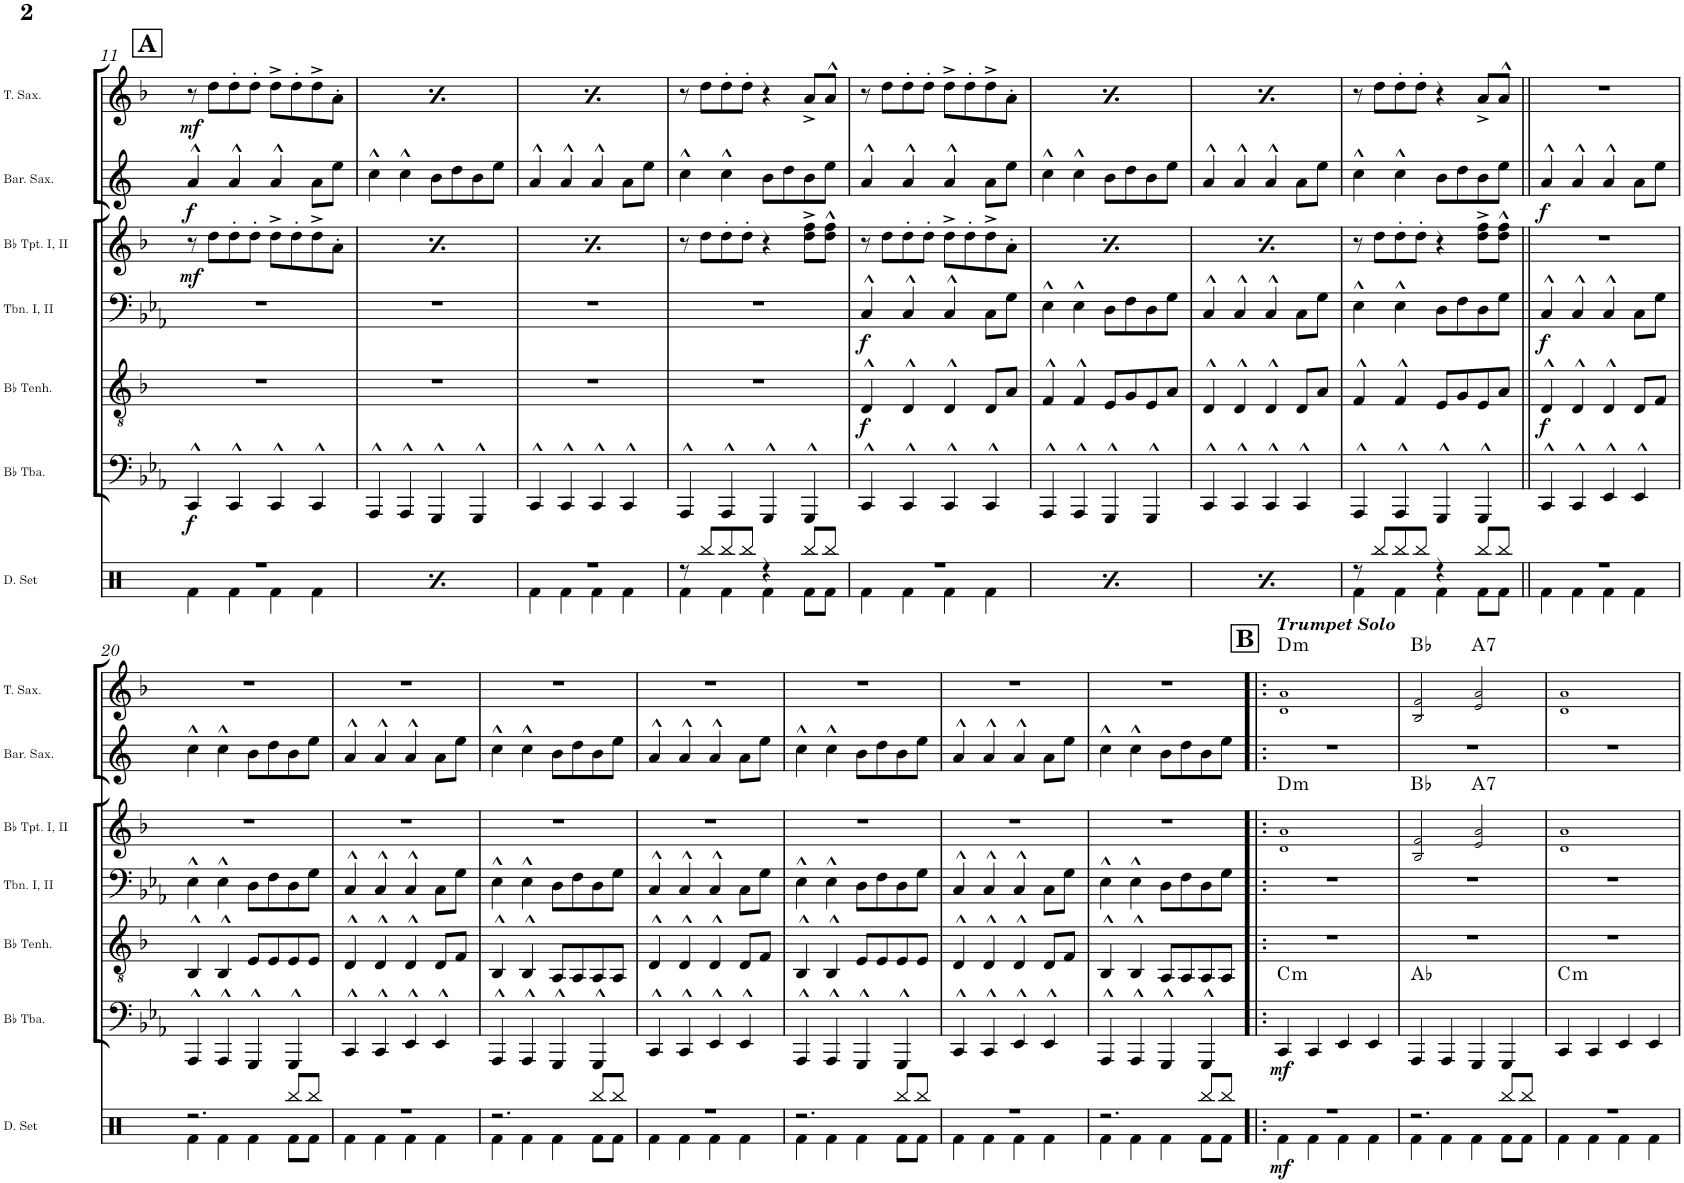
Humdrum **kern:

**kern	**dynam	**kern	**dynam	**harte	**kern	**dynam	**kern	**dynam	**kern	**dynam	**harte	**kern	**dynam	**kern	**dynam	**harte
*part7	*part7	*part6	*part6	*part6	*part5	*part5	*part4	*part4	*part3	*part3	*part3	*part2	*part2	*part1	*part1	*part1
*staff7	*staff7	*staff6	*staff6	*	*staff5	*staff5	*staff4	*staff4	*staff3	*staff3	*	*staff2	*staff2	*staff1	*staff1	*
*I"Drumset	*	*I"Bb Tuba	*	*	*I"Bb Tenorhorn	*	*I"Trombone I, II	*	*I"Bb Trumpet I, II	*	*	*I"Baritone Saxophone	*	*I"Tenor Saxophone	*	*
*I'D. Set	*	*I'Bb Tba.	*	*	*I'Bb Tenh.	*	*I'Tbn. I, II	*	*I'Bb Tpt. I, II	*	*	*I'Bar. Sax.	*	*I'T. Sax.	*	*
!!LO:PB:g=z
*clefX	*	*clefF4	*	*	*clefGv2	*	*clefF4	*	*clefG2	*	*	*clefG2	*	*clefG2	*	*
*	*	*	*	*	*Trd1c2	*	*	*	*Trd1c2	*	*	*Trd12c21	*	*Trd8c14	*	*
*k[]	*	*k[b-e-a-]	*	*	*k[b-]	*	*k[b-e-a-]	*	*k[b-]	*	*	*k[]	*	*k[b-]	*	*
*M2/2	*	*M2/2	*	*	*M2/2	*	*M2/2	*	*M2/2	*	*	*M2/2	*	*M2/2	*	*
*met(c|)	*	*met(c|)	*	*	*met(c|)	*	*met(c|)	*	*met(c|)	*	*	*met(c|)	*	*met(c|)	*	*
!!LO:REH:place=s1:a:B:cj:fs=14:t=A
=11	=11	=11	=11	=11	=11	=11	=11	=11	=11	=11	=11	=11	=11	=11	=11	=11
*^	*	*	*	*	*	*	*	*	*	*	*	*	*	*	*	*
!	!	!	!	!LO:DY:b	!	!	!	!	!	!	!LO:DY:b	!	!	!LO:DY:b	!	!LO:DY:b	!
1r	4Rf\	.	4CC^^/	f	.	1r	.	1r	.	8r	mf	.	4a^^/	f	8r	mf	.
.	.	.	.	.	.	.	.	.	.	8dd\L	.	.	.	.	8dd\L	.	.
.	4Rf\	.	4CC^^/	.	.	.	.	.	.	8dd'\	.	.	4a^^/	.	8dd'\	.	.
.	.	.	.	.	.	.	.	.	.	8dd'\J	.	.	.	.	8dd'\J	.	.
.	4Rf\	.	4CC^^/	.	.	.	.	.	.	8dd^\L	.	.	4a^^/	.	8dd^\L	.	.
.	.	.	.	.	.	.	.	.	.	8dd'\	.	.	.	.	8dd'\	.	.
.	4Rf\	.	4CC^^/	.	.	.	.	.	.	8dd^\	.	.	8a\L	.	8dd^\	.	.
.	.	.	.	.	.	.	.	.	.	8a'\J	.	.	8ee\J	.	8a'\J	.	.
!!LO:REH:place=s1:a:B:cj:fs=14:t=A
=12	=12	=12	=12	=12	=12	=12	=12	=12	=12	=12	=12	=12	=12	=12	=12	=12	=12
!	!	!	!	!	!	!	!	!	!	!	!LO:DY:b	!	!	!	!	!LO:DY:b	!
1r	4Rf\	.	4AAA-^^/	.	.	1r	.	1r	.	8r	mf	.	4cc^^\	.	8r	mf	.
.	.	.	.	.	.	.	.	.	.	8dd\L	.	.	.	.	8dd\L	.	.
.	4Rf\	.	4AAA-^^/	.	.	.	.	.	.	8dd'\	.	.	4cc^^\	.	8dd'\	.	.
.	.	.	.	.	.	.	.	.	.	8dd'\J	.	.	.	.	8dd'\J	.	.
.	4Rf\	.	4GGG^^/	.	.	.	.	.	.	8dd^\L	.	.	8b\L	.	8dd^\L	.	.
.	.	.	.	.	.	.	.	.	.	8dd'\	.	.	8dd\	.	8dd'\	.	.
.	4Rf\	.	4GGG^^/	.	.	.	.	.	.	8dd^\	.	.	8b\	.	8dd^\	.	.
.	.	.	.	.	.	.	.	.	.	8a'\J	.	.	8ee\J	.	8a'\J	.	.
!!LO:REH:place=s1:a:B:cj:fs=14:t=A
=13	=13	=13	=13	=13	=13	=13	=13	=13	=13	=13	=13	=13	=13	=13	=13	=13	=13
!	!	!	!	!	!	!	!	!	!	!	!LO:DY:b	!	!	!	!	!LO:DY:b	!
1r	4Rf\	.	4CC^^/	.	.	1r	.	1r	.	8r	mf	.	4a^^/	.	8r	mf	.
.	.	.	.	.	.	.	.	.	.	8dd\L	.	.	.	.	8dd\L	.	.
.	4Rf\	.	4CC^^/	.	.	.	.	.	.	8dd'\	.	.	4a^^/	.	8dd'\	.	.
.	.	.	.	.	.	.	.	.	.	8dd'\J	.	.	.	.	8dd'\J	.	.
.	4Rf\	.	4CC^^/	.	.	.	.	.	.	8dd^\L	.	.	4a^^/	.	8dd^\L	.	.
.	.	.	.	.	.	.	.	.	.	8dd'\	.	.	.	.	8dd'\	.	.
.	4Rf\	.	4CC^^/	.	.	.	.	.	.	8dd^\	.	.	8a\L	.	8dd^\	.	.
.	.	.	.	.	.	.	.	.	.	8a'\J	.	.	8ee\J	.	8a'\J	.	.
=14	=14	=14	=14	=14	=14	=14	=14	=14	=14	=14	=14	=14	=14	=14	=14	=14	=14
8r	4Rf\	.	4AAA-^^/	.	.	1r	.	1r	.	8r	.	.	4cc^^\	.	8r	.	.
8Rbb/L	.	.	.	.	.	.	.	.	.	8dd\L	.	.	.	.	8dd\L	.	.
8Rbb/	4Rf\	.	4AAA-^^/	.	.	.	.	.	.	8dd'\	.	.	4cc^^\	.	8dd'\	.	.
8Rbb/J	.	.	.	.	.	.	.	.	.	8dd'\J	.	.	.	.	8dd'\J	.	.
4r	4Rf\	.	4GGG^^/	.	.	.	.	.	.	4r	.	.	8b\L	.	4r	.	.
.	.	.	.	.	.	.	.	.	.	.	.	.	8dd\	.	.	.	.
8Rbb/L	8Rf\L	.	4GGG^^/	.	.	.	.	.	.	8dd\^ 8ff\^L	.	.	8b\	.	8a^/L	.	.
8Rbb/J	8Rf\J	.	.	.	.	.	.	.	.	8dd\^^ 8ff\^^J	.	.	8ee\J	.	8a^^/J	.	.
=15	=15	=15	=15	=15	=15	=15	=15	=15	=15	=15	=15	=15	=15	=15	=15	=15	=15
!	!	!	!	!	!	!	!LO:DY:b	!	!LO:DY:b	!	!	!	!	!	!	!	!
1r	4Rf\	.	4CC^^/	.	.	4D^^/	f	4C^^/	f	8r	.	.	4a^^/	.	8r	.	.
.	.	.	.	.	.	.	.	.	.	8dd\L	.	.	.	.	8dd\L	.	.
.	4Rf\	.	4CC^^/	.	.	4D^^/	.	4C^^/	.	8dd'\	.	.	4a^^/	.	8dd'\	.	.
.	.	.	.	.	.	.	.	.	.	8dd'\J	.	.	.	.	8dd'\J	.	.
.	4Rf\	.	4CC^^/	.	.	4D^^/	.	4C^^/	.	8dd^\L	.	.	4a^^/	.	8dd^\L	.	.
.	.	.	.	.	.	.	.	.	.	8dd'\	.	.	.	.	8dd'\	.	.
.	4Rf\	.	4CC^^/	.	.	8D/L	.	8C\L	.	8dd^\	.	.	8a\L	.	8dd^\	.	.
.	.	.	.	.	.	8A/J	.	8G\J	.	8a'\J	.	.	8ee\J	.	8a'\J	.	.
=16	=16	=16	=16	=16	=16	=16	=16	=16	=16	=16	=16	=16	=16	=16	=16	=16	=16
1r	4Rf\	.	4AAA-^^/	.	.	4F^^/	.	4E-^^\	.	8r	.	.	4cc^^\	.	8r	.	.
.	.	.	.	.	.	.	.	.	.	8dd\L	.	.	.	.	8dd\L	.	.
.	4Rf\	.	4AAA-^^/	.	.	4F^^/	.	4E-^^\	.	8dd'\	.	.	4cc^^\	.	8dd'\	.	.
.	.	.	.	.	.	.	.	.	.	8dd'\J	.	.	.	.	8dd'\J	.	.
.	4Rf\	.	4GGG^^/	.	.	8E/L	.	8D\L	.	8dd^\L	.	.	8b\L	.	8dd^\L	.	.
.	.	.	.	.	.	8G/	.	8F\	.	8dd'\	.	.	8dd\	.	8dd'\	.	.
.	4Rf\	.	4GGG^^/	.	.	8E/	.	8D\	.	8dd^\	.	.	8b\	.	8dd^\	.	.
.	.	.	.	.	.	8A/J	.	8G\J	.	8a'\J	.	.	8ee\J	.	8a'\J	.	.
=17	=17	=17	=17	=17	=17	=17	=17	=17	=17	=17	=17	=17	=17	=17	=17	=17	=17
1r	4Rf\	.	4CC^^/	.	.	4D^^/	.	4C^^/	.	8r	.	.	4a^^/	.	8r	.	.
.	.	.	.	.	.	.	.	.	.	8dd\L	.	.	.	.	8dd\L	.	.
.	4Rf\	.	4CC^^/	.	.	4D^^/	.	4C^^/	.	8dd'\	.	.	4a^^/	.	8dd'\	.	.
.	.	.	.	.	.	.	.	.	.	8dd'\J	.	.	.	.	8dd'\J	.	.
.	4Rf\	.	4CC^^/	.	.	4D^^/	.	4C^^/	.	8dd^\L	.	.	4a^^/	.	8dd^\L	.	.
.	.	.	.	.	.	.	.	.	.	8dd'\	.	.	.	.	8dd'\	.	.
.	4Rf\	.	4CC^^/	.	.	8D/L	.	8C\L	.	8dd^\	.	.	8a\L	.	8dd^\	.	.
.	.	.	.	.	.	8A/J	.	8G\J	.	8a'\J	.	.	8ee\J	.	8a'\J	.	.
=18	=18	=18	=18	=18	=18	=18	=18	=18	=18	=18	=18	=18	=18	=18	=18	=18	=18
8r	4Rf\	.	4AAA-^^/	.	.	4F^^/	.	4E-^^\	.	8r	.	.	4cc^^\	.	8r	.	.
8Rbb/L	.	.	.	.	.	.	.	.	.	8dd\L	.	.	.	.	8dd\L	.	.
8Rbb/	4Rf\	.	4AAA-^^/	.	.	4F^^/	.	4E-^^\	.	8dd'\	.	.	4cc^^\	.	8dd'\	.	.
8Rbb/J	.	.	.	.	.	.	.	.	.	8dd'\J	.	.	.	.	8dd'\J	.	.
4r	4Rf\	.	4GGG^^/	.	.	8E/L	.	8D\L	.	4r	.	.	8b\L	.	4r	.	.
.	.	.	.	.	.	8G/	.	8F\	.	.	.	.	8dd\	.	.	.	.
8Rbb/L	8Rf\L	.	4GGG^^/	.	.	8E/	.	8D\	.	8dd\^ 8ff\^L	.	.	8b\	.	8a^/L	.	.
8Rbb/J	8Rf\J	.	.	.	.	8A/J	.	8G\J	.	8dd\^^ 8ff\^^J	.	.	8ee\J	.	8a^^/J	.	.
=19||	=19||	=19||	=19||	=19||	=19||	=19||	=19||	=19||	=19||	=19||	=19||	=19||	=19||	=19||	=19||	=19||	=19||
!	!	!	!	!	!	!	!LO:DY:b	!	!LO:DY:b	!	!	!	!	!LO:DY:b	!	!	!
1r	4Rf\	.	4CC^^/	.	.	4D^^/	f	4C^^/	f	1r	.	.	4a^^/	f	1r	.	.
.	4Rf\	.	4CC^^/	.	.	4D^^/	.	4C^^/	.	.	.	.	4a^^/	.	.	.	.
.	4Rf\	.	4EE-^^/	.	.	4D^^/	.	4C^^/	.	.	.	.	4a^^/	.	.	.	.
.	4Rf\	.	4EE-^^/	.	.	8D/L	.	8C\L	.	.	.	.	8a\L	.	.	.	.
.	.	.	.	.	.	8F/J	.	8G\J	.	.	.	.	8ee\J	.	.	.	.
!!LO:LB:g=z
=20	=20	=20	=20	=20	=20	=20	=20	=20	=20	=20	=20	=20	=20	=20	=20	=20	=20
2.r	4Rf\	.	4AAA-^^/	.	.	4BB-^^/	.	4E-^^\	.	1r	.	.	4cc^^\	.	1r	.	.
.	4Rf\	.	4AAA-^^/	.	.	4BB-^^/	.	4E-^^\	.	.	.	.	4cc^^\	.	.	.	.
.	4Rf\	.	4GGG^^/	.	.	8E/L	.	8D\L	.	.	.	.	8b\L	.	.	.	.
.	.	.	.	.	.	8E/	.	8F\	.	.	.	.	8dd\	.	.	.	.
8Rbb/L	8Rf\L	.	4GGG^^/	.	.	8E/	.	8D\	.	.	.	.	8b\	.	.	.	.
8Rbb/J	8Rf\J	.	.	.	.	8E/J	.	8G\J	.	.	.	.	8ee\J	.	.	.	.
=21	=21	=21	=21	=21	=21	=21	=21	=21	=21	=21	=21	=21	=21	=21	=21	=21	=21
1r	4Rf\	.	4CC^^/	.	.	4D^^/	.	4C^^/	.	1r	.	.	4a^^/	.	1r	.	.
.	4Rf\	.	4CC^^/	.	.	4D^^/	.	4C^^/	.	.	.	.	4a^^/	.	.	.	.
.	4Rf\	.	4EE-^^/	.	.	4D^^/	.	4C^^/	.	.	.	.	4a^^/	.	.	.	.
.	4Rf\	.	4EE-^^/	.	.	8D/L	.	8C\L	.	.	.	.	8a\L	.	.	.	.
.	.	.	.	.	.	8F/J	.	8G\J	.	.	.	.	8ee\J	.	.	.	.
=22	=22	=22	=22	=22	=22	=22	=22	=22	=22	=22	=22	=22	=22	=22	=22	=22	=22
2.r	4Rf\	.	4AAA-^^/	.	.	4BB-^^/	.	4E-^^\	.	1r	.	.	4cc^^\	.	1r	.	.
.	4Rf\	.	4AAA-^^/	.	.	4BB-^^/	.	4E-^^\	.	.	.	.	4cc^^\	.	.	.	.
.	4Rf\	.	4GGG^^/	.	.	8AA/L	.	8D\L	.	.	.	.	8b\L	.	.	.	.
.	.	.	.	.	.	8AA/	.	8F\	.	.	.	.	8dd\	.	.	.	.
8Rbb/L	8Rf\L	.	4GGG^^/	.	.	8AA/	.	8D\	.	.	.	.	8b\	.	.	.	.
8Rbb/J	8Rf\J	.	.	.	.	8AA/J	.	8G\J	.	.	.	.	8ee\J	.	.	.	.
=23	=23	=23	=23	=23	=23	=23	=23	=23	=23	=23	=23	=23	=23	=23	=23	=23	=23
1r	4Rf\	.	4CC^^/	.	.	4D^^/	.	4C^^/	.	1r	.	.	4a^^/	.	1r	.	.
.	4Rf\	.	4CC^^/	.	.	4D^^/	.	4C^^/	.	.	.	.	4a^^/	.	.	.	.
.	4Rf\	.	4EE-^^/	.	.	4D^^/	.	4C^^/	.	.	.	.	4a^^/	.	.	.	.
.	4Rf\	.	4EE-^^/	.	.	8D/L	.	8C\L	.	.	.	.	8a\L	.	.	.	.
.	.	.	.	.	.	8F/J	.	8G\J	.	.	.	.	8ee\J	.	.	.	.
=24	=24	=24	=24	=24	=24	=24	=24	=24	=24	=24	=24	=24	=24	=24	=24	=24	=24
2.r	4Rf\	.	4AAA-^^/	.	.	4BB-^^/	.	4E-^^\	.	1r	.	.	4cc^^\	.	1r	.	.
.	4Rf\	.	4AAA-^^/	.	.	4BB-^^/	.	4E-^^\	.	.	.	.	4cc^^\	.	.	.	.
.	4Rf\	.	4GGG^^/	.	.	8E/L	.	8D\L	.	.	.	.	8b\L	.	.	.	.
.	.	.	.	.	.	8E/	.	8F\	.	.	.	.	8dd\	.	.	.	.
8Rbb/L	8Rf\L	.	4GGG^^/	.	.	8E/	.	8D\	.	.	.	.	8b\	.	.	.	.
8Rbb/J	8Rf\J	.	.	.	.	8E/J	.	8G\J	.	.	.	.	8ee\J	.	.	.	.
=25	=25	=25	=25	=25	=25	=25	=25	=25	=25	=25	=25	=25	=25	=25	=25	=25	=25
1r	4Rf\	.	4CC^^/	.	.	4D^^/	.	4C^^/	.	1r	.	.	4a^^/	.	1r	.	.
.	4Rf\	.	4CC^^/	.	.	4D^^/	.	4C^^/	.	.	.	.	4a^^/	.	.	.	.
.	4Rf\	.	4EE-^^/	.	.	4D^^/	.	4C^^/	.	.	.	.	4a^^/	.	.	.	.
.	4Rf\	.	4EE-^^/	.	.	8D/L	.	8C\L	.	.	.	.	8a\L	.	.	.	.
.	.	.	.	.	.	8F/J	.	8G\J	.	.	.	.	8ee\J	.	.	.	.
=26	=26	=26	=26	=26	=26	=26	=26	=26	=26	=26	=26	=26	=26	=26	=26	=26	=26
2.r	4Rf\	.	4AAA-^^/	.	.	4BB-^^/	.	4E-^^\	.	1r	.	.	4cc^^\	.	1r	.	.
.	4Rf\	.	4AAA-^^/	.	.	4BB-^^/	.	4E-^^\	.	.	.	.	4cc^^\	.	.	.	.
.	4Rf\	.	4GGG^^/	.	.	8AA/L	.	8D\L	.	.	.	.	8b\L	.	.	.	.
.	.	.	.	.	.	8AA/	.	8F\	.	.	.	.	8dd\	.	.	.	.
8Rbb/L	8Rf\L	.	4GGG^^/	.	.	8AA/	.	8D\	.	.	.	.	8b\	.	.	.	.
8Rbb/J	8Rf\J	.	.	.	.	8AA/J	.	8G\J	.	.	.	.	8ee\J	.	.	.	.
!!LO:REH:place=s1:a:B:cj:fs=14:t=B
=27!|:	=27!|:	=27!|:	=27!|:	=27!|:	=27!|:	=27!|:	=27!|:	=27!|:	=27!|:	=27!|:	=27!|:	=27!|:	=27!|:	=27!|:	=27!|:	=27!|:	=27!|:
!	!	!	!	!	!	!	!	!	!	!	!	!	!	!	!LO:TX:a:Bi:t=Trumpet Solo	!	!
!	!	!LO:DY:b	!	!LO:DY:b	!LO:H:kt=m	!	!	!	!	!	!	!LO:H:kt=m	!	!	!	!	!LO:H:kt=m
1r	4Rf\	mf	4CC/	mf	C:min	1r	.	1r	.	1d 1a	.	D:min	1r	.	1d 1a	.	D:min
.	4Rf\	.	4CC/	.	.	.	.	.	.	.	.	.	.	.	.	.	.
.	4Rf\	.	4EE-/	.	.	.	.	.	.	.	.	.	.	.	.	.	.
.	4Rf\	.	4EE-/	.	.	.	.	.	.	.	.	.	.	.	.	.	.
=28	=28	=28	=28	=28	=28	=28	=28	=28	=28	=28	=28	=28	=28	=28	=28	=28	=28
2.r	4Rf\	.	4AAA-/	.	Ab:maj	1r	.	1r	.	2B-/ 2f/	.	Bb:maj	1r	.	2B-/ 2f/	.	Bb:maj
.	4Rf\	.	4AAA-/	.	.	.	.	.	.	.	.	.	.	.	.	.	.
!	!	!	!	!	!	!	!	!	!	!	!	!LO:H:kt=7	!	!	!	!	!LO:H:kt=7
.	4Rf\	.	4GGG/	.	.	.	.	.	.	2e/ 2a/	.	A:7	.	.	2e/ 2a/	.	A:7
8Rbb/L	8Rf\L	.	4GGG/	.	.	.	.	.	.	.	.	.	.	.	.	.	.
8Rbb/J	8Rf\J	.	.	.	.	.	.	.	.	.	.	.	.	.	.	.	.
=29	=29	=29	=29	=29	=29	=29	=29	=29	=29	=29	=29	=29	=29	=29	=29	=29	=29
!	!	!	!	!	!LO:H:kt=m	!	!	!	!	!	!	!	!	!	!	!	!
1r	4Rf\	.	4CC/	.	C:min	1r	.	1r	.	1d 1a	.	.	1r	.	1d 1a	.	.
.	4Rf\	.	4CC/	.	.	.	.	.	.	.	.	.	.	.	.	.	.
.	4Rf\	.	4EE-/	.	.	.	.	.	.	.	.	.	.	.	.	.	.
.	4Rf\	.	4EE-/	.	.	.	.	.	.	.	.	.	.	.	.	.	.
*v	*v	*	*	*	*	*	*	*	*	*	*	*	*	*	*	*	*
=	=	=	=	=	=	=	=	=	=	=	=	=	=	=	=	=
*-	*-	*-	*-	*-	*-	*-	*-	*-	*-	*-	*-	*-	*-	*-	*-	*-
